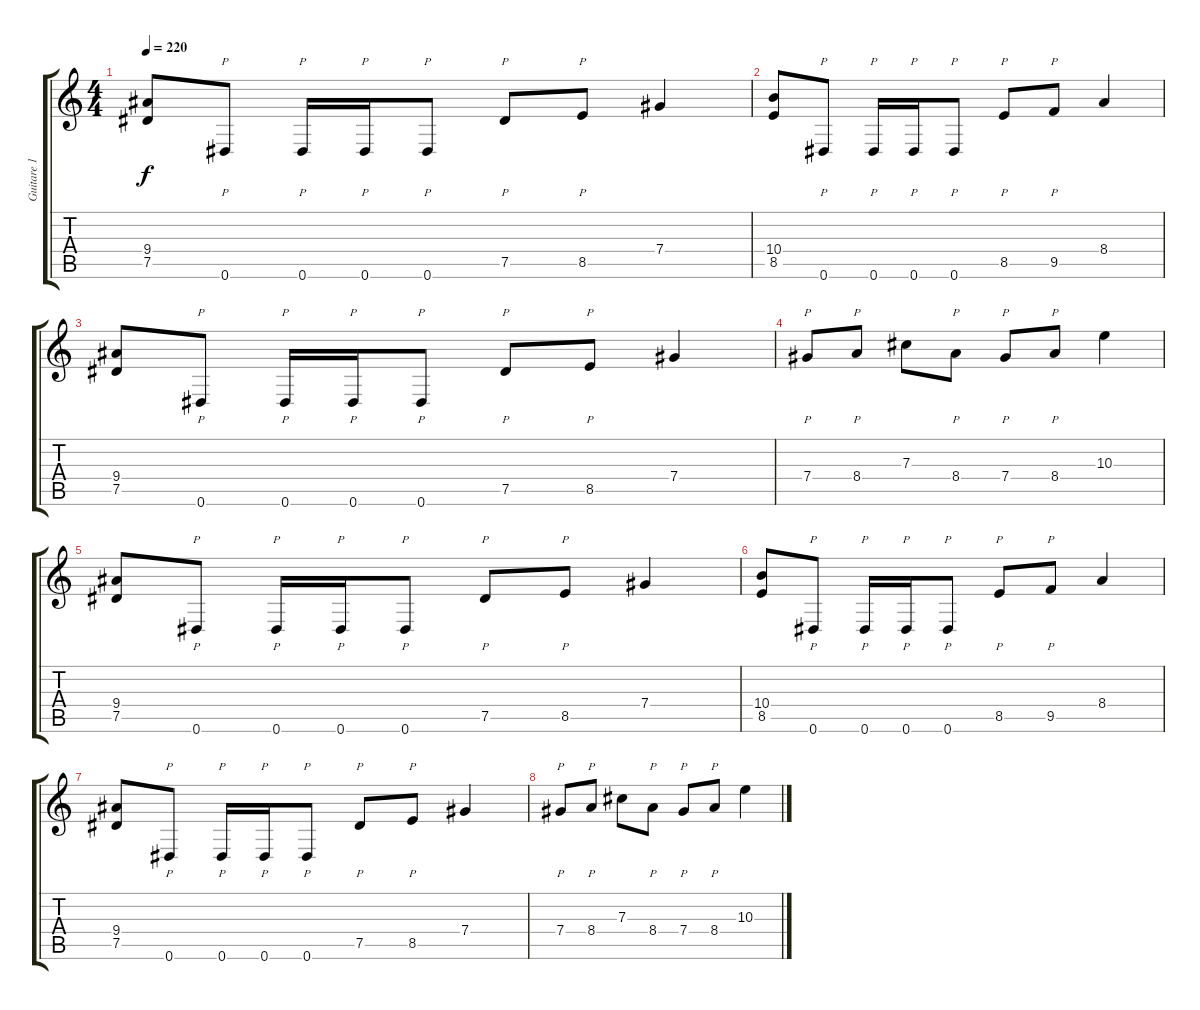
\track ("Guitare 1" "Guitare 1") {instrument distortionguitar}
\staff {score tabs}
\tuning (Eb4 Bb3 Gb3 Db3 Ab2 Eb2) {hide}
\ts (4 4)
\tempo 220
\clef g2
\ks c
(9.4 7.5).8{dy f} 0.6.8{p} 0.6.16{p} 0.6.16{p} 0.6.8{p} 7.5.8{p} 8.5.8{p} 7.4.4 |
(10.4 8.5).8 0.6.8{p} 0.6.16{p} 0.6.16{p} 0.6.8{p} 8.5.8{p} 9.5.8{p} 8.4.4 |
(9.4 7.5).8 0.6.8{p} 0.6.16{p} 0.6.16{p} 0.6.8{p} 7.5.8{p} 8.5.8{p} 7.4.4 |
7.4.8{p} 8.4.8{p} 7.3.8 8.4.8{p} 7.4.8{p} 8.4.8{p} 10.3.4 |
(9.4 7.5).8 0.6.8{p} 0.6.16{p} 0.6.16{p} 0.6.8{p} 7.5.8{p} 8.5.8{p} 7.4.4 |
(10.4 8.5).8 0.6.8{p} 0.6.16{p} 0.6.16{p} 0.6.8{p} 8.5.8{p} 9.5.8{p} 8.4.4 |
(9.4 7.5).8 0.6.8{p} 0.6.16{p} 0.6.16{p} 0.6.8{p} 7.5.8{p} 8.5.8{p} 7.4.4 |
7.4.8{p} 8.4.8{p} 7.3.8 8.4.8{p} 7.4.8{p} 8.4.8{p} 10.3.4
